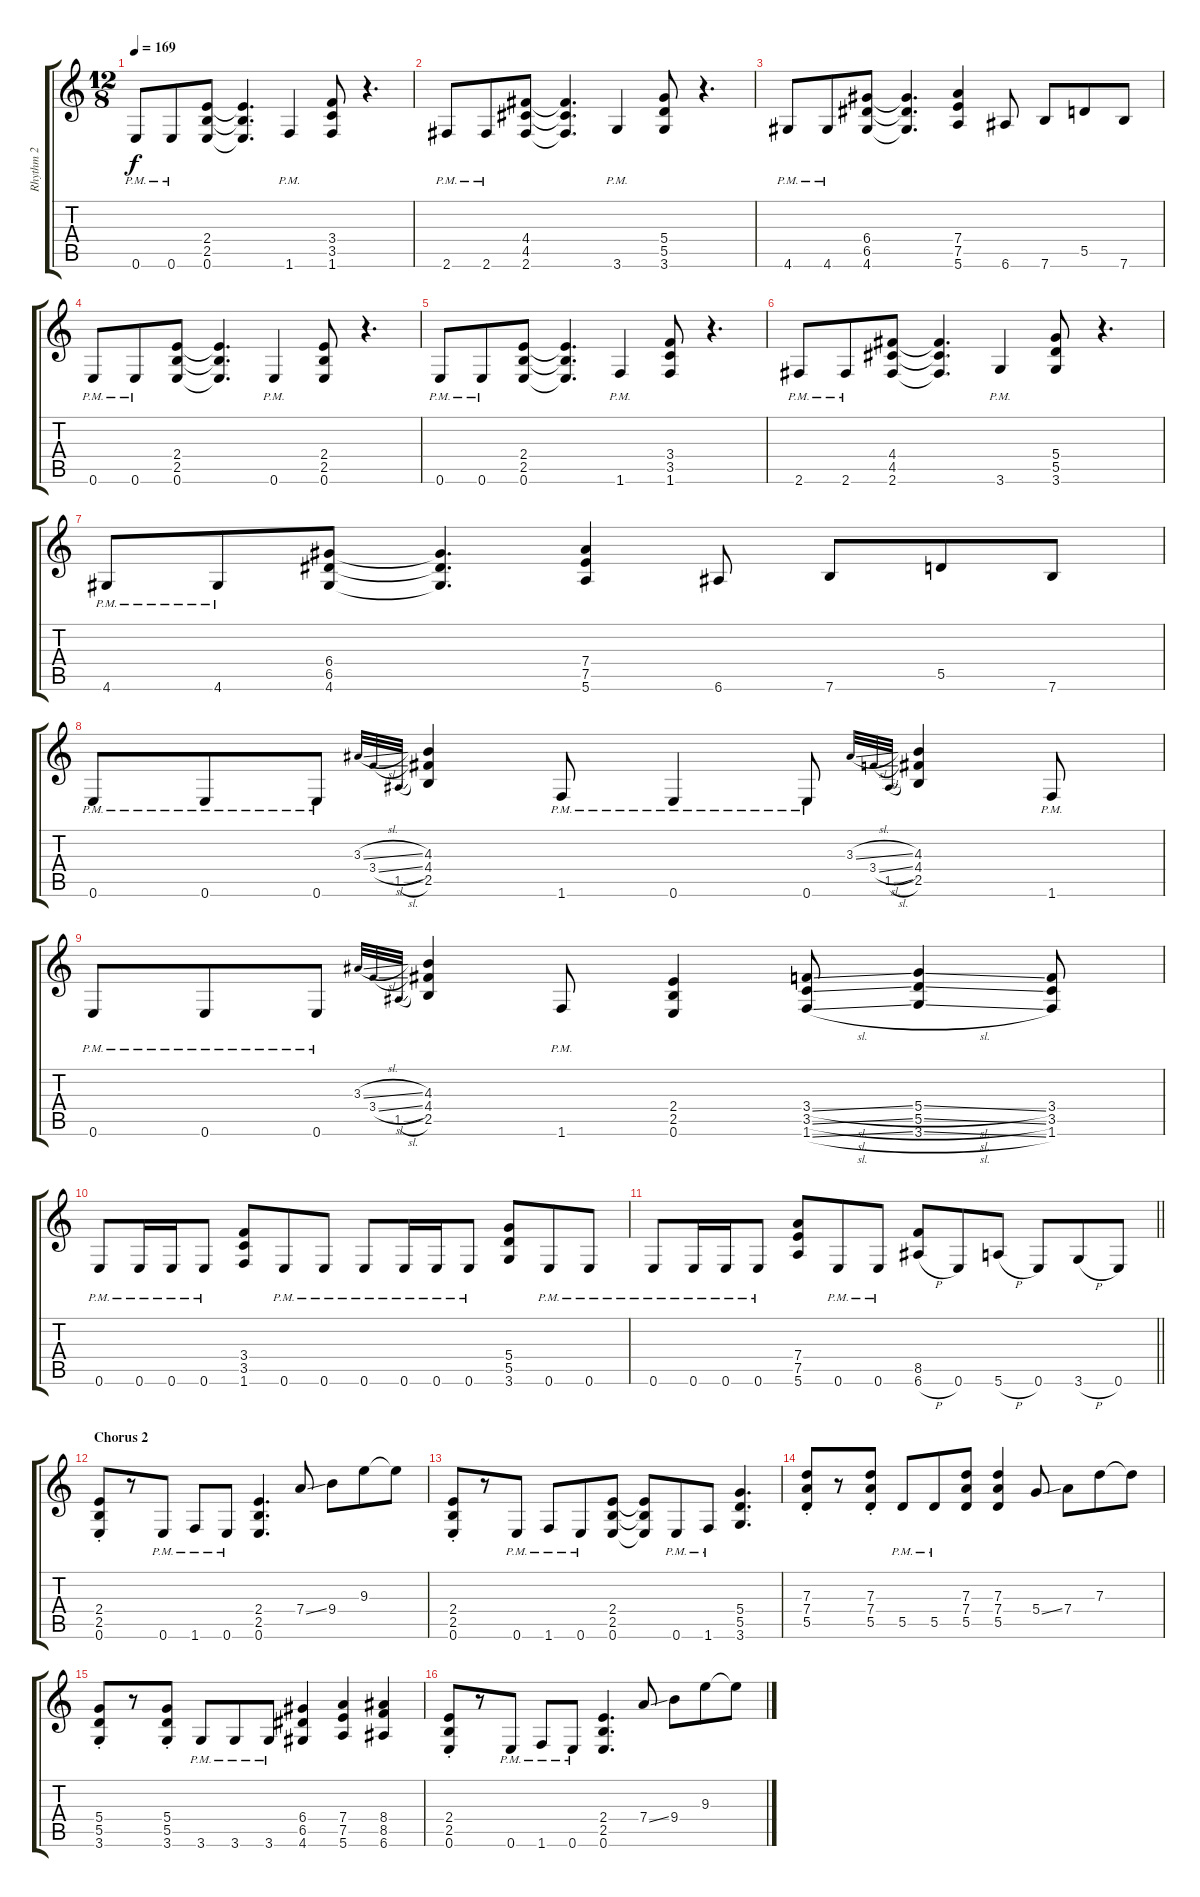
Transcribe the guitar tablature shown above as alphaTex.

\track ("Rhythm 2" "Rhythm 2") {instrument distortionguitar}
\staff {score tabs}
\tuning (E4 B3 G3 D3 A2 E2) {hide}
\ts (12 8)
\tempo 169
\clef g2
\ks c
0.6{pm}.8{dy f} 0.6{pm}.8 (2.4 2.5 0.6).8 (2.4{t} 2.5{t} 0.6{t}).4{d} 1.6{pm}.4 (3.4 3.5 1.6).8 r.4{d} |
2.6{pm}.8 2.6{pm}.8 (4.4 4.5 2.6).8 (4.4{t} 4.5{t} 2.6{t}).4{d} 3.6{pm}.4 (5.4 5.5 3.6).8 r.4{d} |
4.6{pm}.8 4.6{pm}.8 (6.4 6.5 4.6).8 (6.4{t} 6.5{t} 4.6{t}).4{d} (7.4 7.5 5.6).4 6.6.8 7.6.8 5.5.8 7.6.8 |
0.6{pm}.8 0.6{pm}.8 (2.4 2.5 0.6).8 (2.4{t} 2.5{t} 0.6{t}).4{d} 0.6{pm}.4 (2.4 2.5 0.6).8 r.4{d} |
0.6{pm}.8 0.6{pm}.8 (2.4 2.5 0.6).8 (2.4{t} 2.5{t} 0.6{t}).4{d} 1.6{pm}.4 (3.4 3.5 1.6).8 r.4{d} |
2.6{pm}.8 2.6{pm}.8 (4.4 4.5 2.6).8 (4.4{t} 4.5{t} 2.6{t}).4{d} 3.6{pm}.4 (5.4 5.5 3.6).8 r.4{d} |
4.6{pm}.8 4.6{pm}.8 (6.4 6.5 4.6).8 (6.4{t} 6.5{t} 4.6{t}).4{d} (7.4 7.5 5.6).4 6.6.8 7.6.8 5.5.8 7.6.8 |
0.6{pm}.8 0.6{pm}.8 0.6{pm}.8 3.3{sl}.32{gr onbeat} 3.4{sl}.32{gr onbeat} 1.5{sl}.32{gr onbeat} (4.3 4.4 2.5).4 1.6{pm}.8 0.6{pm}.4 0.6{pm}.8 3.3{sl}.32{gr onbeat} 3.4{sl}.32{gr onbeat} 1.5{sl}.32{gr onbeat} (4.3 4.4 2.5).4 1.6{pm}.8 |
0.6{pm}.8 0.6{pm}.8 0.6{pm}.8 3.3{sl}.32{gr onbeat} 3.4{sl}.32{gr onbeat} 1.5{sl}.32{gr onbeat} (4.3 4.4 2.5).4 1.6{pm}.8 (2.4 2.5 0.6).4 (3.4{sl} 3.5{sl} 1.6{sl}).8 (5.4{sl} 5.5{sl} 3.6{sl}).4 (3.4 3.5 1.6).8 |
0.6{pm}.8 0.6{pm}.16 0.6{pm}.16 0.6{pm}.8 (3.4 3.5 1.6).8 0.6{pm}.8 0.6{pm}.8 0.6{pm}.8 0.6{pm}.16 0.6{pm}.16 0.6{pm}.8 (5.4 5.5 3.6).8 0.6{pm}.8 0.6{pm}.8 |
\barLineRight lightlight
0.6{pm}.8 0.6{pm}.16 0.6{pm}.16 0.6{pm}.8 (7.4 7.5 5.6).8 0.6{pm}.8 0.6{pm}.8 (8.5 6.6{h}).8 0.6.8 5.6{h}.8 0.6.8 3.6{h}.8 0.6.8 |
\section ("" "Chorus 2")
(2.4{st} 2.5{st} 0.6{st}).8 r.8 0.6{pm}.8 1.6{pm}.8 0.6{pm}.8 (2.4 2.5 0.6).4{d} 7.4{ss}.8 9.4.8 9.3.8 9.3{t}.8 |
(2.4{st} 2.5{st} 0.6{st}).8 r.8 0.6{pm}.8 1.6{pm}.8 0.6{pm}.8 (2.4 2.5 0.6).8 (2.4{t} 2.5{t} 0.6{t}).8 0.6{pm}.8 1.6{pm}.8 (5.4 5.5 3.6).4{d} |
(7.3{st} 7.4{st} 5.5{st}).8 r.8 (7.3{st} 7.4{st} 5.5{st}).8 5.5{pm}.8 5.5{pm}.8 (7.3 7.4 5.5).8 (7.3 7.4 5.5).4 5.4{ss}.8 7.4.8 7.3.8 7.3{t}.8 |
(5.4{st} 5.5{st} 3.6{st}).8 r.8 (5.4{st} 5.5{st} 3.6{st}).8 3.6{pm}.8 3.6{pm}.8 3.6{pm}.8 (6.4 6.5 4.6).4 (7.4 7.5 5.6).4 (8.4 8.5 6.6).4 |
(2.4{st} 2.5{st} 0.6{st}).8 r.8 0.6{pm}.8 1.6{pm}.8 0.6{pm}.8 (2.4 2.5 0.6).4{d} 7.4{ss}.8 9.4.8 9.3.8 9.3{t}.8
